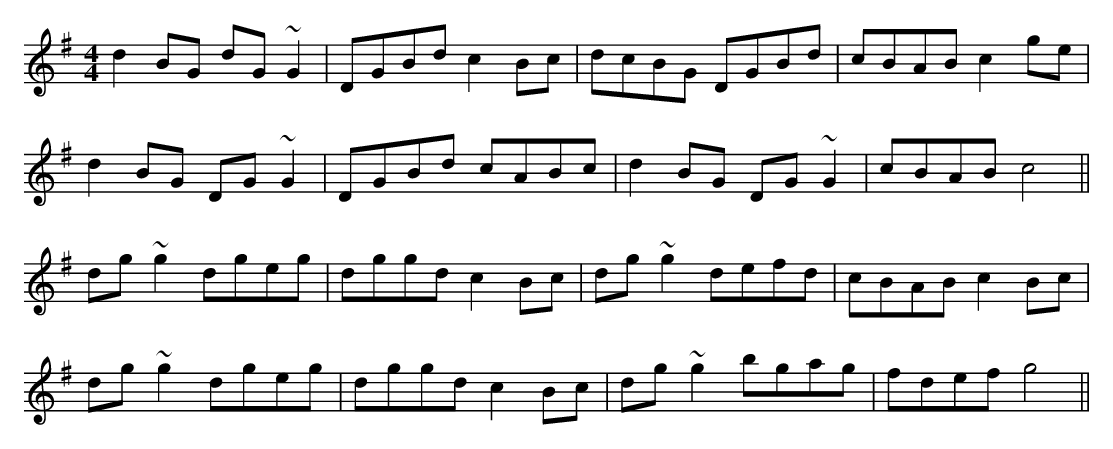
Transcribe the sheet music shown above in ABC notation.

X:1
M:4/4
K:G
d2BG dG~G2|DGBd c2Bc|dcBG DGBd|cBAB c2ge|
d2BG DG~G2|DGBd cABc|d2BG DG~G2|cBAB c4||
dg~g2 dgeg|dggd c2Bc|dg~g2 defd|cBAB c2Bc|
dg~g2 dgeg|dggd c2Bc|dg~g2 bgag|fdef g4||
